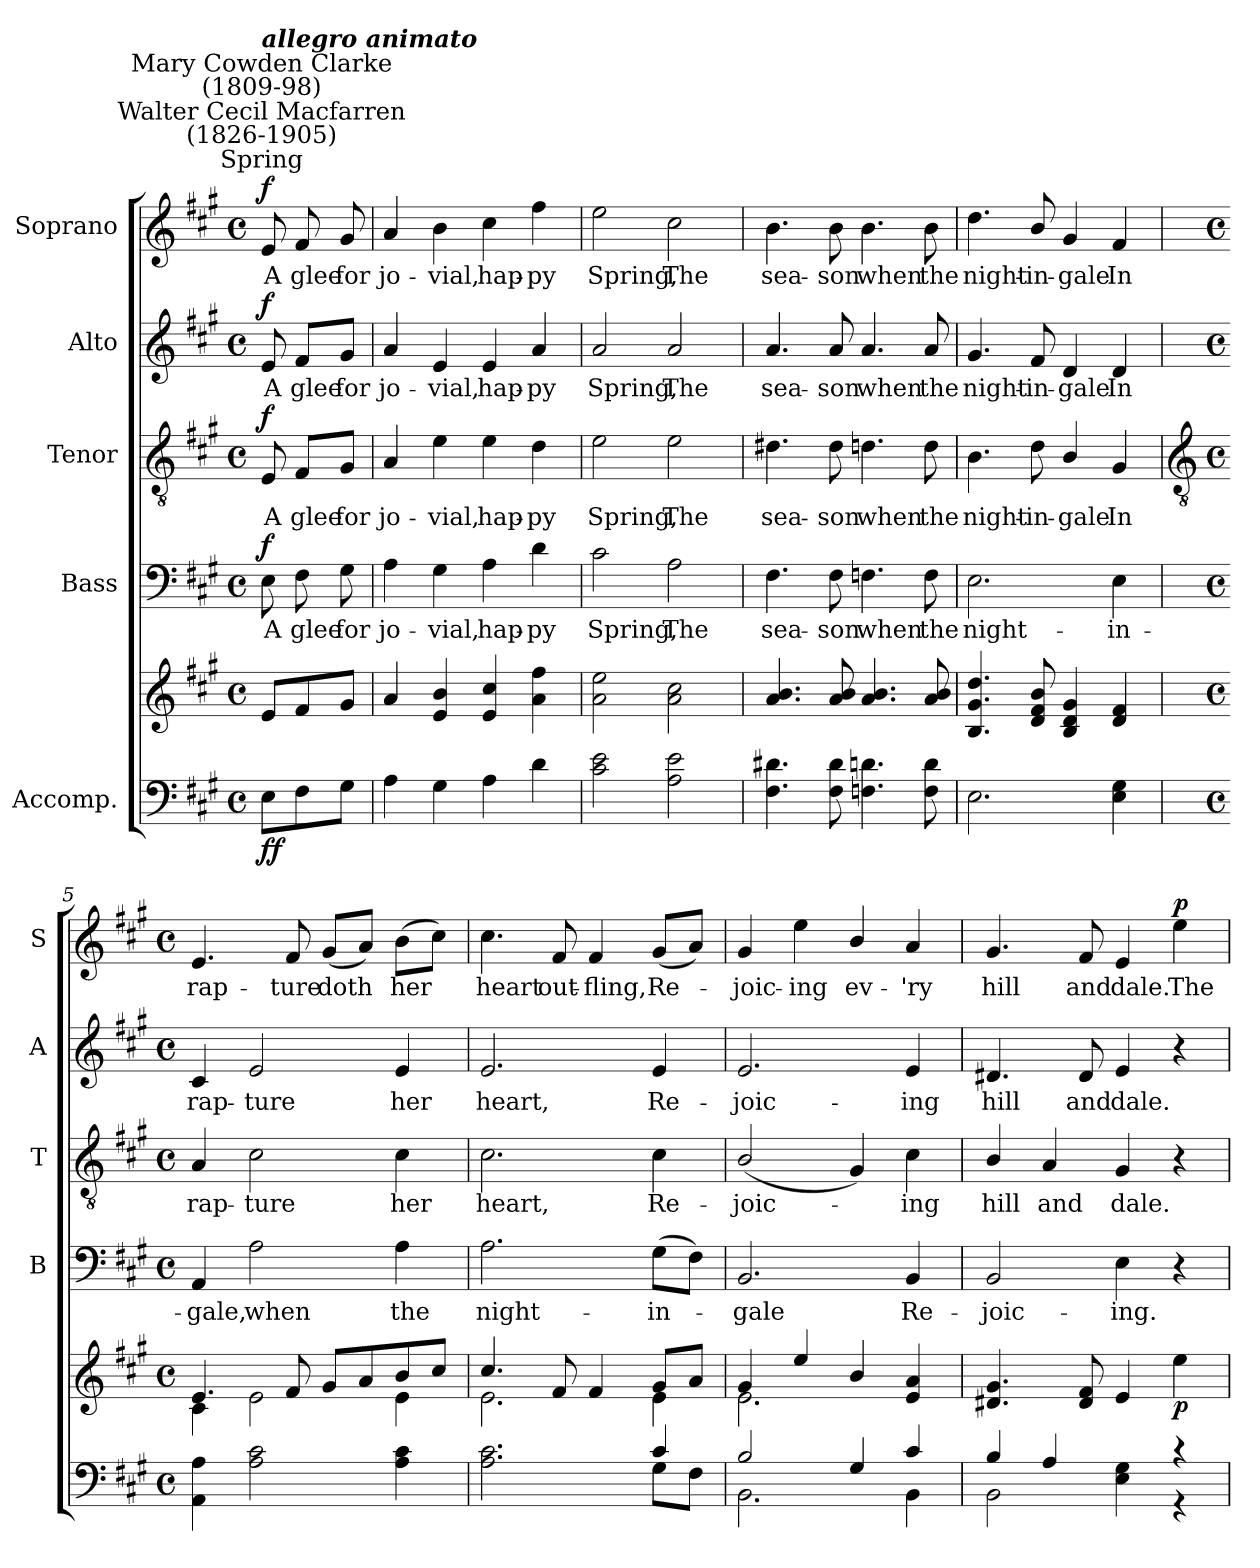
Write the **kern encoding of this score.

**kern	**kern	**dynam	**kern	**text	**dynam	**kern	**text	**dynam	**kern	**text	**dynam	**kern	**text	**dynam
*part5	*part5	*part5	*part4	*part4	*part4	*part3	*part3	*part3	*part2	*part2	*part2	*part1	*part1	*part1
*staff6	*staff5	*staff5/6	*staff4	*staff4	*staff4	*staff3	*staff3	*staff3	*staff2	*staff2	*staff2	*staff1	*staff1	*staff1
*I"Accomp.	*	*	*I"Bass	*	*	*I"Tenor	*	*	*I"Alto	*	*	*I"Soprano	*	*
*	*	*	*I'B	*	*	*I'T	*	*	*I'A	*	*	*I'S	*	*
*clefF4	*clefG2	*	*clefF4	*	*	*clefGv2	*	*	*clefG2	*	*	*clefG2	*	*
*k[f#c#g#]	*k[f#c#g#]	*	*k[f#c#g#]	*	*	*k[f#c#g#]	*	*	*k[f#c#g#]	*	*	*k[f#c#g#]	*	*
*A:	*A:	*	*A:	*	*	*A:	*	*	*A:	*	*	*A:	*	*
*M4/4	*M4/4	*	*M4/4	*	*	*M4/4	*	*	*M4/4	*	*	*M4/4	*	*
*met(c)	*met(c)	*	*met(c)	*	*	*met(c)	*	*	*met(c)	*	*	*met(c)	*	*
*MM132	*MM132	*	*MM132	*	*	*MM132	*	*	*MM132	*	*	*MM132	*	*
=	=	=	=	=	=	=	=	=	=	=	=	=	=	=
!	!	!	!	!	!	!	!	!	!	!	!	!LO:TX:a:cj:t=Spring	!	!
!	!	!	!	!	!	!	!	!	!	!	!	!LO:TX:a:cj:t=Walter Cecil Macfarren\n(1826-1905)	!	!
!	!	!	!	!	!	!	!	!	!	!	!	!LO:TX:a:cj:t=Mary Cowden Clarke\n(1809-98)	!	!
!	!	!	!	!	!	!	!	!	!	!	!	!LO:TX:a:Bi:t=allegro animato	!	!
!	!	!LO:DY:b=2	!	!LO:LY:b	!	!	!LO:LY:b	!	!	!LO:LY:b	!	!	!LO:LY:b	!
!	!	!LO:DY:n=1:b	!	!	!LO:DY:b	!	!	!LO:DY:b	!	!	!LO:DY:b	!	!	!LO:DY:b
8EL	8eL	f f	8E	A	f	8E	A	f	8e	A	f	8e	A	f
!	!	!	!	!LO:LY:b	!	!	!LO:LY:b	!	!	!LO:LY:b	!	!	!LO:LY:b	!
8F#	8f#	.	8F#	glee	.	8F#/L	glee	.	8f#/L	glee	.	8f#	glee	.
!	!	!	!	!LO:LY:b	!	!	!LO:LY:b	!	!	!LO:LY:b	!	!	!LO:LY:b	!
8G#J	8g#J	.	8G#	for	.	8G#/J	for	.	8g#/J	for	.	8g#	for	.
=1	=1	=1	=1	=1	=1	=1	=1	=1	=1	=1	=1	=1	=1	=1
!	!	!	!	!LO:LY:b	!	!	!LO:LY:b	!	!	!LO:LY:b	!	!	!LO:LY:b	!
4A	4a	.	4A	jo-	.	4A	jo-	.	4a	jo-	.	4a	jo-	.
!	!	!	!	!LO:LY:b	!	!	!LO:LY:b	!	!	!LO:LY:b	!	!	!LO:LY:b	!
4G#	4e 4b	.	4G#	-vial,	.	4e	-vial,	.	4e	-vial,	.	4b	-vial,	.
!	!	!	!	!LO:LY:b	!	!	!LO:LY:b	!	!	!LO:LY:b	!	!	!LO:LY:b	!
4A	4e 4cc#	.	4A	hap-	.	4e	hap-	.	4e	hap-	.	4cc#	hap-	.
!	!	!	!	!LO:LY:b	!	!	!LO:LY:b	!	!	!LO:LY:b	!	!	!LO:LY:b	!
4d	4a 4ff#	.	4d	-py	.	4d	-py	.	4a	-py	.	4ff#	-py	.
=2	=2	=2	=2	=2	=2	=2	=2	=2	=2	=2	=2	=2	=2	=2
!	!	!	!	!LO:LY:b	!	!	!LO:LY:b	!	!	!LO:LY:b	!	!	!LO:LY:b	!
2c# 2e	2a 2ee	.	2c#	Spring,	.	2e	Spring,	.	2a	Spring,	.	2ee	Spring,	.
!	!	!	!	!LO:LY:b	!	!	!LO:LY:b	!	!	!LO:LY:b	!	!	!LO:LY:b	!
2A 2e	2a 2cc#	.	2A	The	.	2e	The	.	2a	The	.	2cc#	The	.
=3	=3	=3	=3	=3	=3	=3	=3	=3	=3	=3	=3	=3	=3	=3
!	!	!	!	!LO:LY:b	!	!	!LO:LY:b	!	!	!LO:LY:b	!	!	!LO:LY:b	!
4.F# 4.d#X	4.a 4.b	.	4.F#	sea-	.	4.d#X	sea-	.	4.a	sea-	.	4.b	sea-	.
!	!	!	!	!LO:LY:b	!	!	!LO:LY:b	!	!	!LO:LY:b	!	!	!LO:LY:b	!
8F# 8d#	8a 8b	.	8F#	-son	.	8d#	-son	.	8a	-son	.	8b	-son	.
!	!	!	!	!LO:LY:b	!	!	!LO:LY:b	!	!	!LO:LY:b	!	!	!LO:LY:b	!
4.Fn 4.dn	4.a 4.b	.	4.Fn	when	.	4.dn	when	.	4.a	when	.	4.b	when	.
!	!	!	!	!LO:LY:b	!	!	!LO:LY:b	!	!	!LO:LY:b	!	!	!LO:LY:b	!
8F 8d	8a 8b	.	8F	the	.	8d	the	.	8a	the	.	8b	the	.
=4	=4	=4	=4	=4	=4	=4	=4	=4	=4	=4	=4	=4	=4	=4
!	!	!	!	!LO:LY:b	!	!	!LO:LY:b	!	!	!LO:LY:b	!	!	!LO:LY:b	!
2.E	4.B 4.g# 4.dd	.	2.E	night-	.	4.B	night-	.	4.g#	night-	.	4.dd	night-	.
!	!	!	!	!	!	!	!LO:LY:b	!	!	!LO:LY:b	!	!	!LO:LY:b	!
.	8d/ 8f#/ 8b/	.	.	.	.	8d	-in-	.	8f#	-in-	.	8b/	-in-	.
!	!	!	!	!	!	!	!LO:LY:b	!	!	!LO:LY:b	!	!	!LO:LY:b	!
.	4B 4d 4g#	.	.	.	.	4B/	-gale	.	4d	-gale	.	4g#	-gale	.
!	!	!	!	!LO:LY:b	!	!	!LO:LY:b	!	!	!LO:LY:b	!	!	!LO:LY:b	!
4E 4G#	4d 4f#	.	4E	-in-	.	4G#	In	.	4d	In	.	4f#	In	.
!!LO:LB:g=z
=5	=5	=5	=5	=5	=5	=5	=5	=5	=5	=5	=5	=5	=5	=5
*	*	*	*	*	*	*clefGv2	*	*	*	*	*	*	*	*
*M4/4	*M4/4	*	*M4/4	*	*	*M4/4	*	*	*M4/4	*	*	*M4/4	*	*
*met(c)	*met(c)	*	*met(c)	*	*	*met(c)	*	*	*met(c)	*	*	*met(c)	*	*
*^	*^	*	*	*	*	*	*	*	*	*	*	*	*	*
!	!	!	!	!	!	!LO:LY:b	!	!	!LO:LY:b	!	!	!LO:LY:b	!	!	!LO:LY:b	!
1ryy	4AA\ 4A\	4.e	4c#\	.	4AA	-gale,	.	4A	rap-	.	4c#	rap-	.	4.e	rap-	.
!	!	!	!	!	!	!LO:LY:b	!	!	!LO:LY:b	!	!	!LO:LY:b	!	!	!	!
.	2A\ 2c#\	.	2e\	.	2A	when	.	2c#	-ture	.	2e	-ture	.	.	.	.
!	!	!	!	!	!	!	!	!	!	!	!	!	!	!	!LO:LY:b	!
.	.	8f#	.	.	.	.	.	.	.	.	.	.	.	8f#	-ture	.
!	!	!	!	!	!	!	!	!	!	!	!	!	!	!	!LO:LY:b	!
.	.	8g#L	.	.	.	.	.	.	.	.	.	.	.	(<8g#L	doth	.
.	.	8a	.	.	.	.	.	.	.	.	.	.	.	8aJ)	.	.
!	!	!	!	!	!	!LO:LY:b	!	!	!LO:LY:b	!	!	!LO:LY:b	!	!	!LO:LY:b	!
.	4A\ 4c#\	8b	4e\	.	4A	the	.	4c#	her	.	4e	her	.	(>8bL	her	.
.	.	8cc#J	.	.	.	.	.	.	.	.	.	.	.	8cc#J)	.	.
=6	=6	=6	=6	=6	=6	=6	=6	=6	=6	=6	=6	=6	=6	=6	=6	=6
!	!	!	!	!	!	!LO:LY:b	!	!	!LO:LY:b	!	!	!LO:LY:b	!	!	!LO:LY:b	!
2.ryy	2.A\ 2.c#\	4.cc#/	2.e\	.	2.A	night-	.	2.c#	heart,	.	2.e	heart,	.	4.cc#	heart	.
!	!	!	!	!	!	!	!	!	!	!	!	!	!	!	!LO:LY:b	!
.	.	8f#	.	.	.	.	.	.	.	.	.	.	.	8f#	out-	.
!	!	!	!	!	!	!	!	!	!	!	!	!	!	!	!LO:LY:b	!
.	.	4f#	.	.	.	.	.	.	.	.	.	.	.	4f#	-fling,	.
!	!	!	!	!	!	!LO:LY:b	!	!	!LO:LY:b	!	!	!LO:LY:b	!	!	!LO:LY:b	!
4c#/	8G#\L	8g#L	4e\	.	(>8G#L	-in-	.	4c#	Re-	.	4e	Re-	.	(<8g#L	Re-	.
.	8F#\J	8aJ	.	.	8F#J)	.	.	.	.	.	.	.	.	8aJ)	.	.
=7	=7	=7	=7	=7	=7	=7	=7	=7	=7	=7	=7	=7	=7	=7	=7	=7
!	!	!	!	!	!	!LO:LY:b	!	!	!LO:LY:b	!	!	!LO:LY:b	!	!	!LO:LY:b	!
2B/	2.BB\	4g#	2.e\	.	2.BB	gale	.	(<2B/	-joic-	.	2.e	-joic-	.	4g#	joic-	.
!	!	!	!	!	!	!	!	!	!	!	!	!	!	!	!LO:LY:b	!
.	.	4ee/	.	.	.	.	.	.	.	.	.	.	.	4ee	-ing	.
!	!	!	!	!	!	!	!	!	!	!	!	!	!	!	!LO:LY:b	!
4G#/	.	4b/	.	.	.	.	.	4G#)	.	.	.	.	.	4b/	ev-	.
!	!	!	!	!	!	!LO:LY:b	!	!	!LO:LY:b	!	!	!LO:LY:b	!	!	!LO:LY:b	!
4c#/	4BB\	4e 4a	4ryy	.	4BB	Re-	.	4c#	ing	.	4e	-ing	.	4a	-'ry	.
=8	=8	=8	=8	=8	=8	=8	=8	=8	=8	=8	=8	=8	=8	=8	=8	=8
!	!	!	!	!	!	!LO:LY:b	!	!	!LO:LY:b	!	!	!LO:LY:b	!	!	!LO:LY:b	!
4B/	2BB\	4.d#X 4.g#	1ryy	.	2BB	-joic-	.	4B/	hill	.	4.d#X	hill	.	4.g#	hill	.
!	!	!	!	!	!	!	!	!	!LO:LY:b	!	!	!	!	!	!	!
4A/	.	.	.	.	.	.	.	4A	and	.	.	.	.	.	.	.
!	!	!	!	!	!	!	!	!	!	!	!	!LO:LY:b	!	!	!LO:LY:b	!
.	.	8d# 8f#	.	.	.	.	.	.	.	.	8d#	and	.	8f#	and	.
!	!	!	!	!	!	!LO:LY:b	!	!	!LO:LY:b	!	!	!LO:LY:b	!	!	!LO:LY:b	!
4ryy	4E\ 4G#\	4e	.	.	4E	-ing.	.	4G#	dale.	.	4e	dale.	.	4e	dale.	.
!	!	!	!	!LO:DY:b	!	!	!	!	!	!	!	!	!	!	!LO:LY:b	!LO:DY:b
4r	4r	4ee\	.	p	4r	.	.	4r	.	.	4r	.	.	4ee	The	p
*v	*v	*	*	*	*	*	*	*	*	*	*	*	*	*	*	*
*	*v	*v	*	*	*	*	*	*	*	*	*	*	*	*	*
=	=	=	=	=	=	=	=	=	=	=	=	=	=	=
*-	*-	*-	*-	*-	*-	*-	*-	*-	*-	*-	*-	*-	*-	*-
